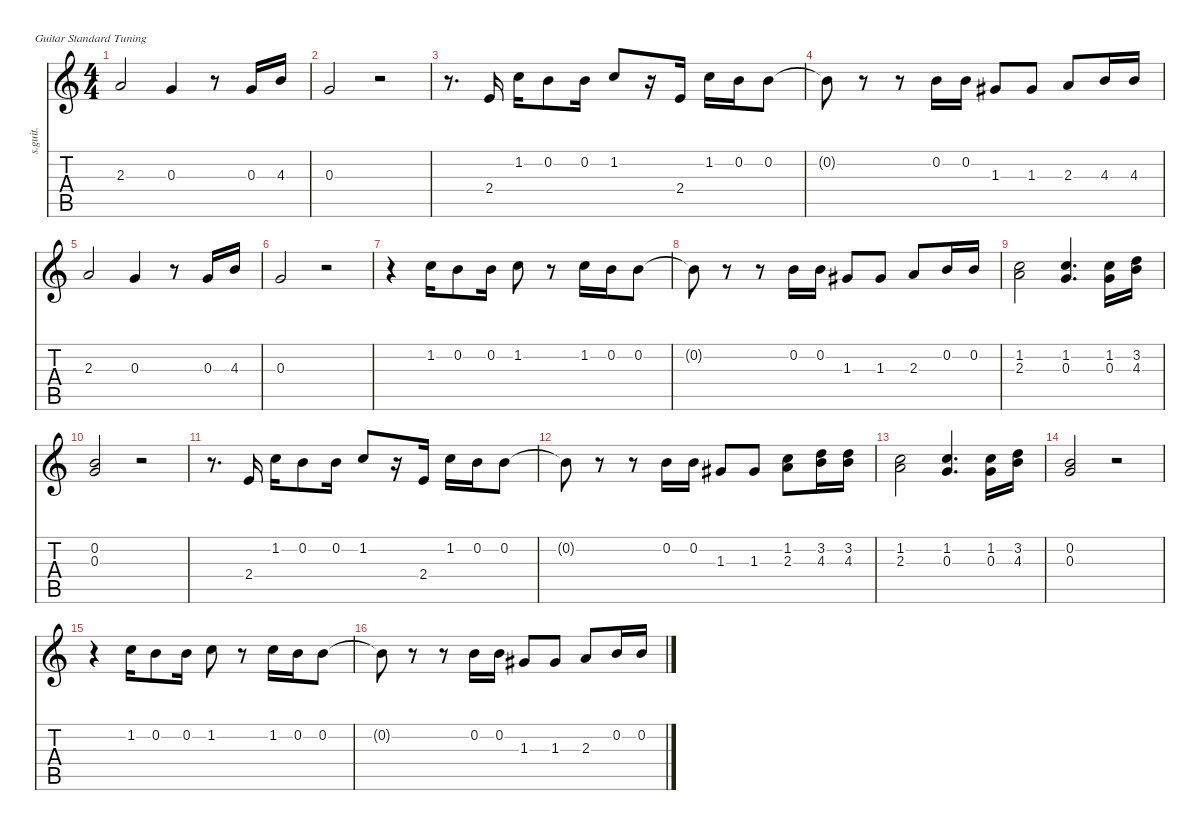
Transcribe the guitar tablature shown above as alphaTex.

\defaultSystemsLayout 4
\hideDynamics
\bracketExtendMode nobrackets
\track ("James Hetfield (Vocals)" "s.guit.") {instrument baritonesax}
\staff {score tabs}
\tuning (E4 B3 G3 D3 A2 E2)
\displaytranspose 12
\ts (4 4)
\tempo (69 hide)
\clef g2
\ks c
2.3.2{lyrics (0 "") lyrics (1 "") lyrics (2 "") lyrics (3 "") lyrics (4 "") dy fff} 0.3.4{lyrics (0 "") lyrics (1 "") lyrics (2 "") lyrics (3 "") lyrics (4 "")} r.8 0.3.16{lyrics (0 "") lyrics (1 "") lyrics (2 "") lyrics (3 "") lyrics (4 "")} 4.3.16{lyrics (0 "") lyrics (1 "") lyrics (2 "") lyrics (3 "") lyrics (4 "")} |
0.3.2{lyrics (0 "") lyrics (1 "") lyrics (2 "") lyrics (3 "") lyrics (4 "")} r.2 |
r.8{d} 2.4.16{lyrics (0 "") lyrics (1 "") lyrics (2 "") lyrics (3 "") lyrics (4 "")} 1.2.16{lyrics (0 "") lyrics (1 "") lyrics (2 "") lyrics (3 "") lyrics (4 "")} 0.2.8{lyrics (0 "") lyrics (1 "") lyrics (2 "") lyrics (3 "") lyrics (4 "")} 0.2.16{lyrics (0 "") lyrics (1 "") lyrics (2 "") lyrics (3 "") lyrics (4 "")} 1.2.8{lyrics (0 "") lyrics (1 "") lyrics (2 "") lyrics (3 "") lyrics (4 "")} r.16 2.4.16{lyrics (0 "") lyrics (1 "") lyrics (2 "") lyrics (3 "") lyrics (4 "")} 1.2.16{lyrics (0 "") lyrics (1 "") lyrics (2 "") lyrics (3 "") lyrics (4 "")} 0.2.16{lyrics (0 "") lyrics (1 "") lyrics (2 "") lyrics (3 "") lyrics (4 "")} 0.2.8{lyrics (0 "") lyrics (1 "") lyrics (2 "") lyrics (3 "") lyrics (4 "")} |
0.2{t}.8{lyrics (0 "") lyrics (1 "") lyrics (2 "") lyrics (3 "") lyrics (4 "")} r.8 r.8 0.2.16{lyrics (0 "") lyrics (1 "") lyrics (2 "") lyrics (3 "") lyrics (4 "")} 0.2.16{lyrics (0 "") lyrics (1 "") lyrics (2 "") lyrics (3 "") lyrics (4 "")} 1.3{acc #}.8{lyrics (0 "") lyrics (1 "") lyrics (2 "") lyrics (3 "") lyrics (4 "")} 1.3{acc #}.8{lyrics (0 "") lyrics (1 "") lyrics (2 "") lyrics (3 "") lyrics (4 "")} 2.3.8{lyrics (0 "") lyrics (1 "") lyrics (2 "") lyrics (3 "") lyrics (4 "")} 4.3.16{lyrics (0 "") lyrics (1 "") lyrics (2 "") lyrics (3 "") lyrics (4 "")} 4.3.16{lyrics (0 "") lyrics (1 "") lyrics (2 "") lyrics (3 "") lyrics (4 "")} |
2.3.2{lyrics (0 "") lyrics (1 "") lyrics (2 "") lyrics (3 "") lyrics (4 "")} 0.3.4{lyrics (0 "") lyrics (1 "") lyrics (2 "") lyrics (3 "") lyrics (4 "")} r.8 0.3.16{lyrics (0 "") lyrics (1 "") lyrics (2 "") lyrics (3 "") lyrics (4 "")} 4.3.16{lyrics (0 "") lyrics (1 "") lyrics (2 "") lyrics (3 "") lyrics (4 "")} |
0.3.2{lyrics (0 "") lyrics (1 "") lyrics (2 "") lyrics (3 "") lyrics (4 "")} r.2 |
r.4 1.2.16{lyrics (0 "") lyrics (1 "") lyrics (2 "") lyrics (3 "") lyrics (4 "")} 0.2.8{lyrics (0 "") lyrics (1 "") lyrics (2 "") lyrics (3 "") lyrics (4 "")} 0.2.16{lyrics (0 "") lyrics (1 "") lyrics (2 "") lyrics (3 "") lyrics (4 "")} 1.2.8{lyrics (0 "") lyrics (1 "") lyrics (2 "") lyrics (3 "") lyrics (4 "")} r.8 1.2.16{lyrics (0 "") lyrics (1 "") lyrics (2 "") lyrics (3 "") lyrics (4 "")} 0.2.16{lyrics (0 "") lyrics (1 "") lyrics (2 "") lyrics (3 "") lyrics (4 "")} 0.2.8{lyrics (0 "") lyrics (1 "") lyrics (2 "") lyrics (3 "") lyrics (4 "")} |
0.2{t}.8{lyrics (0 "") lyrics (1 "") lyrics (2 "") lyrics (3 "") lyrics (4 "")} r.8 r.8 0.2.16{lyrics (0 "") lyrics (1 "") lyrics (2 "") lyrics (3 "") lyrics (4 "")} 0.2.16{lyrics (0 "") lyrics (1 "") lyrics (2 "") lyrics (3 "") lyrics (4 "")} 1.3{acc #}.8{lyrics (0 "") lyrics (1 "") lyrics (2 "") lyrics (3 "") lyrics (4 "")} 1.3{acc #}.8{lyrics (0 "") lyrics (1 "") lyrics (2 "") lyrics (3 "") lyrics (4 "")} 2.3.8{lyrics (0 "") lyrics (1 "") lyrics (2 "") lyrics (3 "") lyrics (4 "")} 0.2.16{lyrics (0 "") lyrics (1 "") lyrics (2 "") lyrics (3 "") lyrics (4 "")} 0.2.16{lyrics (0 "") lyrics (1 "") lyrics (2 "") lyrics (3 "") lyrics (4 "")} |
(1.2 2.3).2{lyrics (0 "") lyrics (1 "") lyrics (2 "") lyrics (3 "") lyrics (4 "")} (1.2 0.3).4{d lyrics (0 "") lyrics (1 "") lyrics (2 "") lyrics (3 "") lyrics (4 "")} (1.2 0.3).16{lyrics (0 "") lyrics (1 "") lyrics (2 "") lyrics (3 "") lyrics (4 "")} (3.2 4.3).16{lyrics (0 "") lyrics (1 "") lyrics (2 "") lyrics (3 "") lyrics (4 "")} |
(0.2 0.3).2{lyrics (0 "") lyrics (1 "") lyrics (2 "") lyrics (3 "") lyrics (4 "")} r.2 |
r.8{d} 2.4.16{lyrics (0 "") lyrics (1 "") lyrics (2 "") lyrics (3 "") lyrics (4 "")} 1.2.16{lyrics (0 "") lyrics (1 "") lyrics (2 "") lyrics (3 "") lyrics (4 "")} 0.2.8{lyrics (0 "") lyrics (1 "") lyrics (2 "") lyrics (3 "") lyrics (4 "")} 0.2.16{lyrics (0 "") lyrics (1 "") lyrics (2 "") lyrics (3 "") lyrics (4 "")} 1.2.8{lyrics (0 "") lyrics (1 "") lyrics (2 "") lyrics (3 "") lyrics (4 "")} r.16 2.4.16{lyrics (0 "") lyrics (1 "") lyrics (2 "") lyrics (3 "") lyrics (4 "")} 1.2.16{lyrics (0 "") lyrics (1 "") lyrics (2 "") lyrics (3 "") lyrics (4 "")} 0.2.16{lyrics (0 "") lyrics (1 "") lyrics (2 "") lyrics (3 "") lyrics (4 "")} 0.2.8{lyrics (0 "") lyrics (1 "") lyrics (2 "") lyrics (3 "") lyrics (4 "")} |
0.2{t}.8{lyrics (0 "") lyrics (1 "") lyrics (2 "") lyrics (3 "") lyrics (4 "")} r.8 r.8 0.2.16{lyrics (0 "") lyrics (1 "") lyrics (2 "") lyrics (3 "") lyrics (4 "")} 0.2.16{lyrics (0 "") lyrics (1 "") lyrics (2 "") lyrics (3 "") lyrics (4 "")} 1.3{acc #}.8{lyrics (0 "") lyrics (1 "") lyrics (2 "") lyrics (3 "") lyrics (4 "")} 1.3{acc #}.8{lyrics (0 "") lyrics (1 "") lyrics (2 "") lyrics (3 "") lyrics (4 "")} (1.2 2.3).8{lyrics (0 "") lyrics (1 "") lyrics (2 "") lyrics (3 "") lyrics (4 "")} (3.2 4.3).16{lyrics (0 "") lyrics (1 "") lyrics (2 "") lyrics (3 "") lyrics (4 "")} (3.2 4.3).16{lyrics (0 "") lyrics (1 "") lyrics (2 "") lyrics (3 "") lyrics (4 "")} |
(1.2 2.3).2{lyrics (0 "") lyrics (1 "") lyrics (2 "") lyrics (3 "") lyrics (4 "")} (1.2 0.3).4{d lyrics (0 "") lyrics (1 "") lyrics (2 "") lyrics (3 "") lyrics (4 "")} (1.2 0.3).16{lyrics (0 "") lyrics (1 "") lyrics (2 "") lyrics (3 "") lyrics (4 "")} (3.2 4.3).16{lyrics (0 "") lyrics (1 "") lyrics (2 "") lyrics (3 "") lyrics (4 "")} |
(0.2 0.3).2{lyrics (0 "") lyrics (1 "") lyrics (2 "") lyrics (3 "") lyrics (4 "")} r.2 |
r.4 1.2.16{lyrics (0 "") lyrics (1 "") lyrics (2 "") lyrics (3 "") lyrics (4 "")} 0.2.8{lyrics (0 "") lyrics (1 "") lyrics (2 "") lyrics (3 "") lyrics (4 "")} 0.2.16{lyrics (0 "") lyrics (1 "") lyrics (2 "") lyrics (3 "") lyrics (4 "")} 1.2.8{lyrics (0 "") lyrics (1 "") lyrics (2 "") lyrics (3 "") lyrics (4 "")} r.8 1.2.16{lyrics (0 "") lyrics (1 "") lyrics (2 "") lyrics (3 "") lyrics (4 "")} 0.2.16{lyrics (0 "") lyrics (1 "") lyrics (2 "") lyrics (3 "") lyrics (4 "")} 0.2.8{lyrics (0 "") lyrics (1 "") lyrics (2 "") lyrics (3 "") lyrics (4 "")} |
0.2{t}.8{lyrics (0 "") lyrics (1 "") lyrics (2 "") lyrics (3 "") lyrics (4 "")} r.8 r.8 0.2.16{lyrics (0 "") lyrics (1 "") lyrics (2 "") lyrics (3 "") lyrics (4 "")} 0.2.16{lyrics (0 "") lyrics (1 "") lyrics (2 "") lyrics (3 "") lyrics (4 "")} 1.3{acc #}.8{lyrics (0 "") lyrics (1 "") lyrics (2 "") lyrics (3 "") lyrics (4 "")} 1.3{acc #}.8{lyrics (0 "") lyrics (1 "") lyrics (2 "") lyrics (3 "") lyrics (4 "")} 2.3.8{lyrics (0 "") lyrics (1 "") lyrics (2 "") lyrics (3 "") lyrics (4 "")} 0.2.16{lyrics (0 "") lyrics (1 "") lyrics (2 "") lyrics (3 "") lyrics (4 "")} 0.2.16{lyrics (0 "") lyrics (1 "") lyrics (2 "") lyrics (3 "") lyrics (4 "")}
